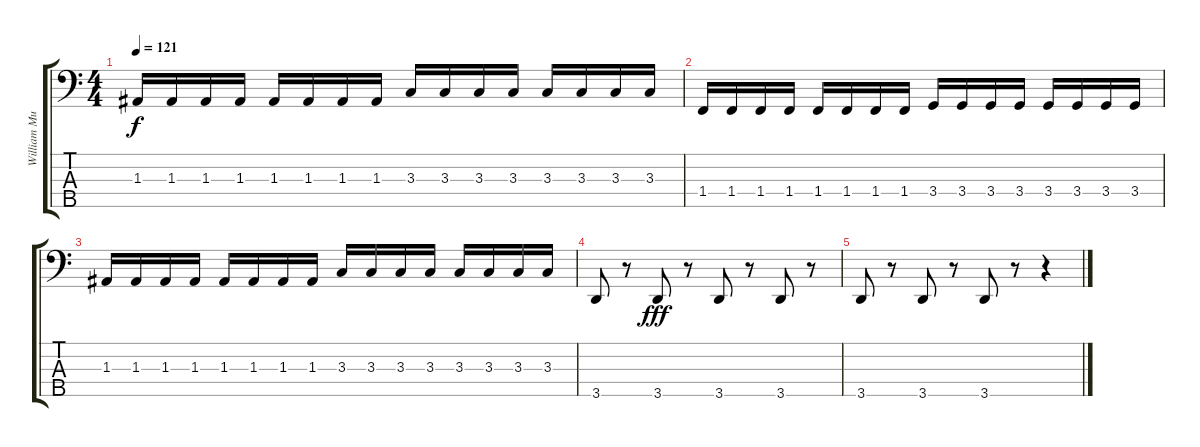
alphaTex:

\track ("William Murderface" "William Mu") {instrument electricbassfinger bank 3}
\staff {score tabs}
\tuning (G2 D2 A1 E1 B0) {hide}
\ts (4 4)
\tempo 121
\clef f4
\ks c
1.3.16{dy f} 1.3.16 1.3.16 1.3.16 1.3.16 1.3.16 1.3.16 1.3.16 3.3.16 3.3.16 3.3.16 3.3.16 3.3.16 3.3.16 3.3.16 3.3.16 |
1.4.16 1.4.16 1.4.16 1.4.16 1.4.16 1.4.16 1.4.16 1.4.16 3.4.16 3.4.16 3.4.16 3.4.16 3.4.16 3.4.16 3.4.16 3.4.16 |
1.3.16 1.3.16 1.3.16 1.3.16 1.3.16 1.3.16 1.3.16 1.3.16 3.3.16 3.3.16 3.3.16 3.3.16 3.3.16 3.3.16 3.3.16 3.3.16 |
3.5.8 r.8 3.5.8{dy fff} r.8 3.5.8 r.8 3.5.8 r.8 |
3.5.8 r.8 3.5.8 r.8 3.5.8 r.8 r.4
